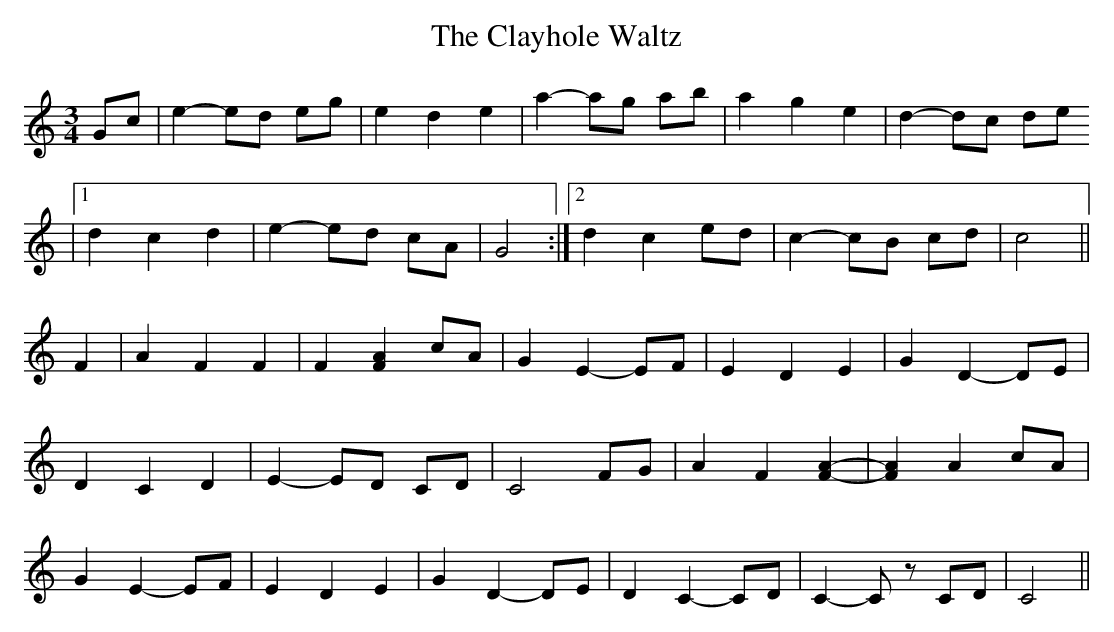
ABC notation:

X:1
T:Clayhole Waltz, The
M:3/4
L:1/8
K:C
Gc|e2- ed eg|e2d2e2|a2- ag ab|a2g2e2 |d2- dc de
|1d2c2d2|e2- ed cA|G4 :|2 d2c2 ed|c2-cB cd|c4||
F2|A2F2F2|F2[F2A2] cA|G2 E2-EF|E2D2E2| G2D2-DE  |
D2C2D2|E2-ED CD|C4 FG|A2F2[F2A2]-|[F2A2]A2 cA|
G2E2- EF|E2D2E2|G2 D2-DE|D2C2- CD|C2-C z CD|C4||
